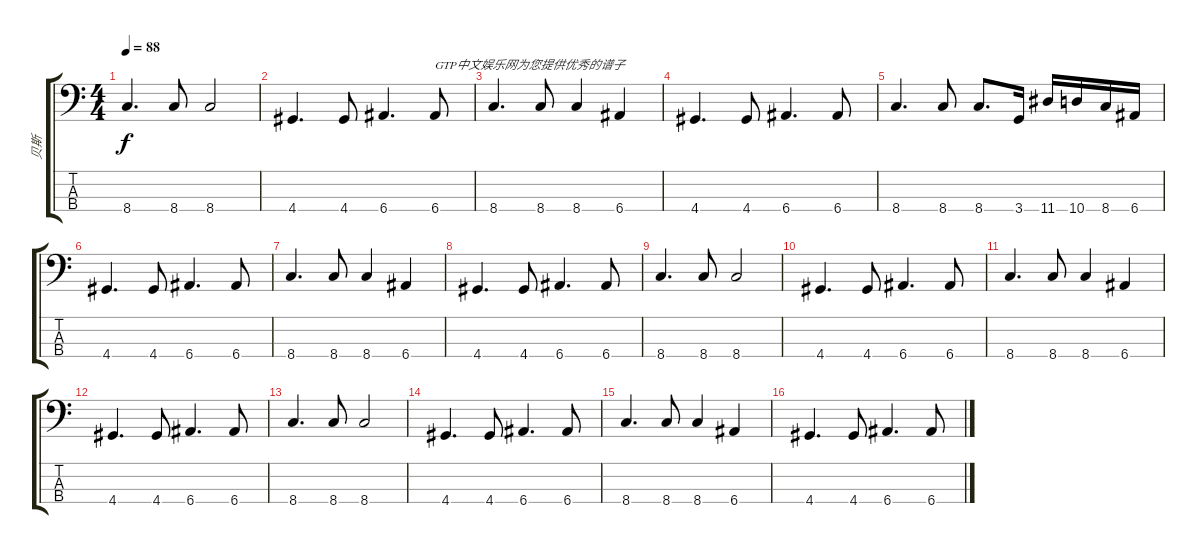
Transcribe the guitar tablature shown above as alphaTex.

\track ("贝斯" "贝斯") {instrument electricbassfinger}
\staff {score tabs}
\tuning (G2 D2 A1 E1) {hide}
\ts (4 4)
\tempo 88
\clef f4
\ks c
8.4.4{d dy f} 8.4.8 8.4.2 |
4.4.4{d} 4.4.8 6.4.4{d} 6.4.8{txt "GTP中文娱乐网为您提供优秀的谱子"} |
8.4.4{d} 8.4.8 8.4.4 6.4.4 |
4.4.4{d} 4.4.8 6.4.4{d} 6.4.8 |
8.4.4{d} 8.4.8 8.4.8{d} 3.4.16 11.4.16 10.4.16 8.4.16 6.4.16 |
4.4.4{d} 4.4.8 6.4.4{d} 6.4.8 |
8.4.4{d} 8.4.8 8.4.4 6.4.4 |
4.4.4{d} 4.4.8 6.4.4{d} 6.4.8 |
8.4.4{d} 8.4.8 8.4.2 |
4.4.4{d} 4.4.8 6.4.4{d} 6.4.8 |
8.4.4{d} 8.4.8 8.4.4 6.4.4 |
4.4.4{d} 4.4.8 6.4.4{d} 6.4.8 |
8.4.4{d} 8.4.8 8.4.2 |
4.4.4{d} 4.4.8 6.4.4{d} 6.4.8 |
8.4.4{d} 8.4.8 8.4.4 6.4.4 |
4.4.4{d} 4.4.8 6.4.4{d} 6.4.8
